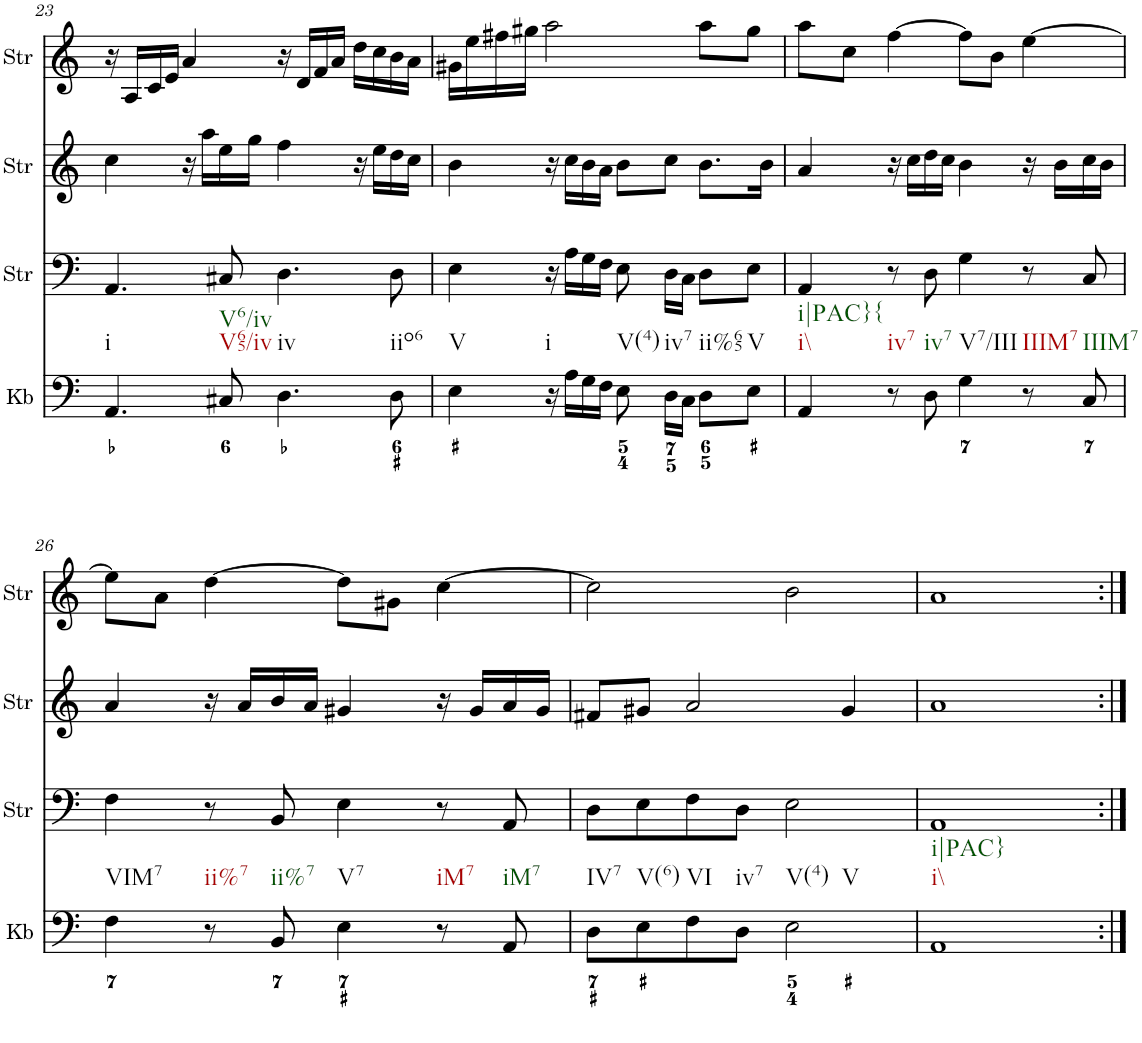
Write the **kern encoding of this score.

**kern	**kern	**kern	**kern
*part4	*part3	*part2	*part1
*staff4	*staff3	*staff2	*staff1
*I"Keyboard	*I"StringInstrument	*I"StringInstrument	*I"StringInstrument
*I'Kb	*I'Str	*I'Str	*I'Str
!!LO:PB:g=z
*clefF4	*clefF4	*clefG2	*clefG2
*k[]	*k[]	*k[]	*k[]
*M4/4	*M4/4	*M4/4	*M4/4
=23	=23	=23	=23
!LO:TX:b:t=i	!	!	!
4.AA/	4.AA/	4cc\	16r
.	.	.	16A/LL
.	.	.	16c/
.	.	.	16e/JJ
.	.	16r	4a/
.	.	16aa\LL	.
!LO:TX:b:t=V65/iv	!	!	!
!LO:TX:b:t=V6/iv	!	!	!
8C#X/	8C#X/	16ee\	.
.	.	16gg\JJ	.
!LO:TX:b:t=iv	!	!	!
4.D\	4.D\	4ff\	16r
.	.	.	16d/LL
.	.	.	16f/
.	.	.	16a/JJ
.	.	16r	16dd\LL
.	.	16ee\LL	16cc\
!LO:TX:b:t=iio6	!	!	!
8D\	8D\	16dd\	16b\
.	.	16cc\JJ	16a\JJ
=24	=24	=24	=24
!LO:TX:b:t=V	!	!	!
4E\	4E\	4b\	16g#X\LL
.	.	.	16ee\
.	.	.	16ff#X\
.	.	.	16gg#X\JJ
!LO:TX:b:t=i	!	!	!
16r	16r	16r	2aa\
16A\LL	16A\LL	16cc\LL	.
16G\	16G\	16b\	.
16F\JJ	16F\JJ	16a\JJ	.
!LO:TX:b:t=V(4)	!	!	!
8E\	8E\	8b\L	.
!LO:TX:b:t=iv7	!	!	!
16D\LL	16D\LL	8cc\J	.
16C\JJ	16C\JJ	.	.
!LO:TX:b:t=ii%65	!	!	!
8D\L	8D\L	8.b\L	8aa\L
!LO:TX:b:t=V	!	!	!
8E\J	8E\J	.	8gg#\J
.	.	16b\Jk	.
=25	=25	=25	=25
!LO:TX:b:t=i\\	!	!	!
!LO:TX:b:t=i|PAC}{	!	!	!
4AA/	4AA/	4a/	8aa\L
.	.	.	8cc\J
!LO:TX:b:t=iv7	!	!	!
8r	8r	16r	[4ff\
.	.	16cc\LL	.
!LO:TX:b:t=iv7	!	!	!
8D\	8D\	16dd\	.
.	.	16cc\JJ	.
!LO:TX:b:t=V7/III	!	!	!
4G\	4G\	4b\	8ff\L]
.	.	.	8b\J
!LO:TX:b:t=IIIM7	!	!	!
8r	8r	16r	[4ee\
.	.	16b\LL	.
!LO:TX:b:t=IIIM7	!	!	!
8C/	8C/	16cc\	.
.	.	16b\JJ	.
!!LO:LB:g=z
=26	=26	=26	=26
!LO:TX:b:t=VIM7	!	!	!
4F\	4F\	4a/	8ee\L]
.	.	.	8a\J
!LO:TX:b:t=ii%7	!	!	!
8r	8r	16r	[4dd\
.	.	16a/LL	.
!LO:TX:b:t=ii%7	!	!	!
8BB/	8BB/	16b/	.
.	.	16a/JJ	.
!LO:TX:b:t=V7	!	!	!
4E\	4E\	4g#X/	8dd\L]
.	.	.	8g#X\J
!LO:TX:b:t=iM7	!	!	!
8r	8r	16r	[4cc\
.	.	16g#/LL	.
!LO:TX:b:t=iM7	!	!	!
8AA/	8AA/	16a/	.
.	.	16g#/JJ	.
=27	=27	=27	=27
!LO:TX:b:t=IV7	!	!	!
8D\L	8D\L	8f#X/L	2cc\]
!LO:TX:b:t=V(6)	!	!	!
8E\	8E\	8g#X/J	.
!LO:TX:b:t=VI	!	!	!
8F\	8F\	2a/	.
!LO:TX:b:t=iv7	!	!	!
8D\J	8D\J	.	.
!LO:TX:b:t=V(4)	!	!	!
!LO:TX:b:t=V	!	!	!
2E\	2E\	.	2b\
.	.	4g#/	.
=28	=28	=28	=28
!LO:TX:b:t=i\\	!	!	!
!LO:TX:b:t=i|PAC}	!	!	!
1AA	1AA	1a	1a
=:|!	=:|!	=:|!	=:|!
*-	*-	*-	*-
